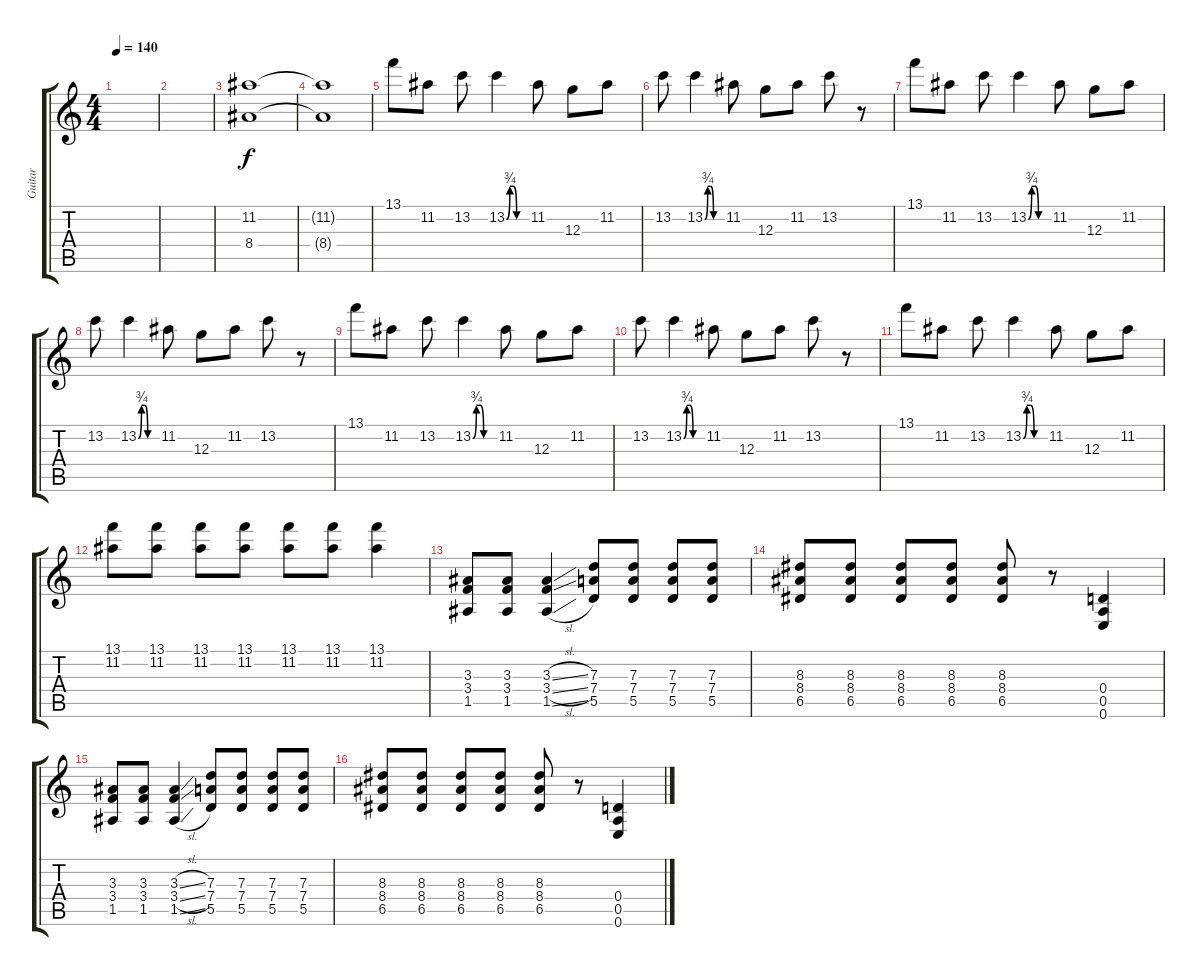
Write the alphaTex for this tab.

\track ("Guitar" "Guitar") {instrument distortionguitar}
\staff {score tabs}
\tuning (E4 B3 G3 D3 A2 E2) {hide}
\ts (4 4)
\tempo 140
\clef g2
\ks c
|
|
(11.2 8.4).1 |
(11.2{t} 8.4{t}).1 |
13.1.8 11.2.8 13.2.8 13.2{be (custom 0 0 10 3 20 3 30 0 60 0)}.4 11.2.8 12.3.8 11.2.8 |
13.2.8 13.2{be (custom 0 0 10 3 20 3 30 0 60 0)}.4 11.2.8 12.3.8 11.2.8 13.2.8 r.8 |
13.1.8 11.2.8 13.2.8 13.2{be (custom 0 0 10 3 20 3 30 0 60 0)}.4 11.2.8 12.3.8 11.2.8 |
13.2.8 13.2{be (custom 0 0 10 3 20 3 30 0 60 0)}.4 11.2.8 12.3.8 11.2.8 13.2.8 r.8 |
13.1.8 11.2.8 13.2.8 13.2{be (custom 0 0 10 3 20 3 30 0 60 0)}.4 11.2.8 12.3.8 11.2.8 |
13.2.8 13.2{be (custom 0 0 10 3 20 3 30 0 60 0)}.4 11.2.8 12.3.8 11.2.8 13.2.8 r.8 |
13.1.8 11.2.8 13.2.8 13.2{be (custom 0 0 10 3 20 3 30 0 60 0)}.4 11.2.8 12.3.8 11.2.8 |
(13.1 11.2).8 (13.1 11.2).8 (13.1 11.2).8 (13.1 11.2).8 (13.1 11.2).8 (13.1 11.2).8 (13.1 11.2).4 |
(3.3 3.4 1.5).8 (3.3 3.4 1.5).8 (3.3{sl} 3.4{sl} 1.5{sl}).4 (7.3 7.4 5.5).8 (7.3 7.4 5.5).8 (7.3 7.4 5.5).8 (7.3 7.4 5.5).8 |
(8.3 8.4 6.5).8 (8.3 8.4 6.5).8 (8.3 8.4 6.5).8 (8.3 8.4 6.5).8 (8.3 8.4 6.5).8 r.8 (0.4 0.5 0.6).4 |
(3.3 3.4 1.5).8 (3.3 3.4 1.5).8 (3.3{sl} 3.4{sl} 1.5{sl}).4 (7.3 7.4 5.5).8 (7.3 7.4 5.5).8 (7.3 7.4 5.5).8 (7.3 7.4 5.5).8 |
(8.3 8.4 6.5).8 (8.3 8.4 6.5).8 (8.3 8.4 6.5).8 (8.3 8.4 6.5).8 (8.3 8.4 6.5).8 r.8 (0.4 0.5 0.6).4
